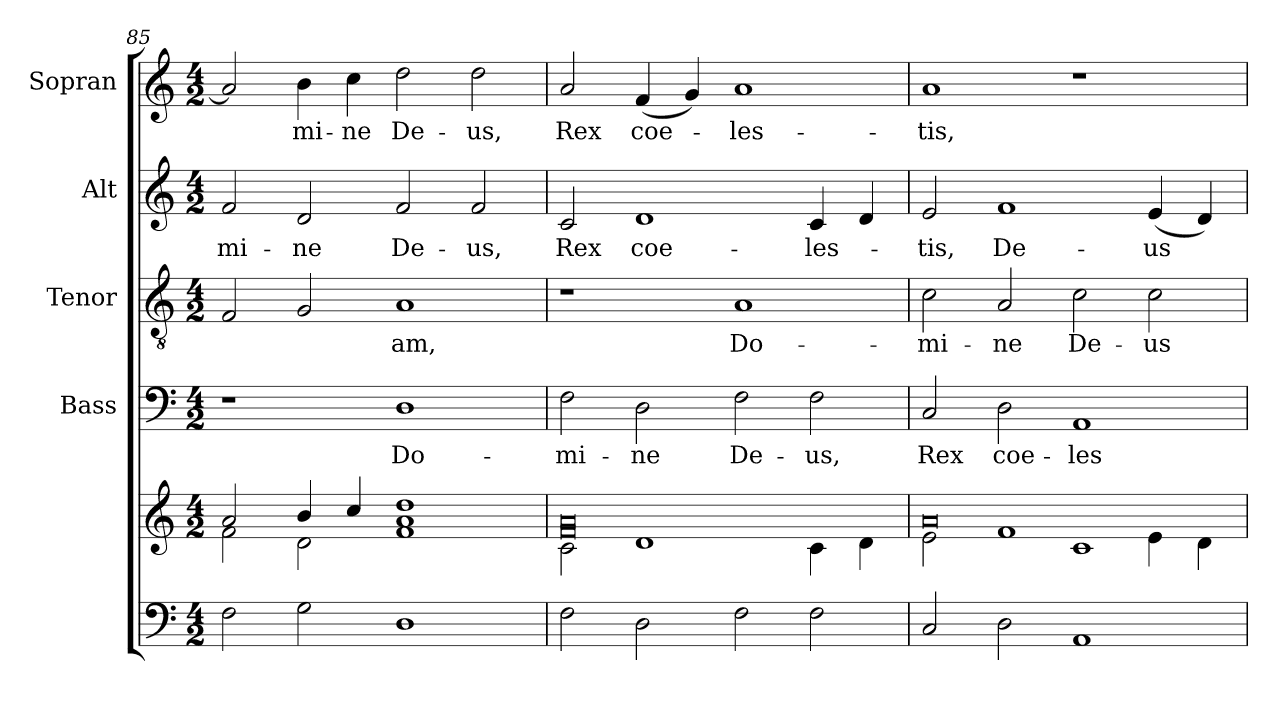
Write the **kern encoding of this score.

**kern	**kern	**kern	**text	**kern	**text	**kern	**text	**kern	**text
*part5	*part5	*part4	*part4	*part3	*part3	*part2	*part2	*part1	*part1
*staff6	*staff5	*staff4	*staff4	*staff3	*staff3	*staff2	*staff2	*staff1	*staff1
*	*	*I"Bass	*	*I"Tenor	*	*I"Alt	*	*I"Sopran	*
*	*	*I'B.	*	*I'T.	*	*I'A.	*	*I'S.	*
*clefF4	*clefG2	*clefF4	*	*clefGv2	*	*clefG2	*	*clefG2	*
*k[]	*k[]	*k[]	*	*k[]	*	*k[]	*	*k[]	*
*C:	*C:	*C:	*	*C:	*	*C:	*	*C:	*
*M4/2	*M4/2	*M4/2	*	*M4/2	*	*M4/2	*	*M4/2	*
=85	=85	=85	=85	=85	=85	=85	=85	=85	=85
*	*^	*	*	*	*	*	*	*	*
!	!	!	!	!	!	!	!	!LO:LY:b	!	!
2F\	2a/	2f\	1r	.	2F/	.	2f/	-mi-	2a/]	.
!	!	!	!	!	!	!	!	!LO:LY:b	!	!LO:LY:b
2G\	4b/	2d\	.	.	2G/	.	2d/	-ne	4b\	-mi-
!	!	!	!	!	!	!	!	!	!	!LO:LY:b
.	4cc/	.	.	.	.	.	.	.	4cc\	-ne
!	!	!	!	!LO:LY:b	!	!LO:LY:b	!	!LO:LY:b	!	!LO:LY:b
1D	1dd	1f 1a	1D	Do-	1A	-am,	2f/	De-	2dd\	De-
!	!	!	!	!	!	!	!	!LO:LY:b	!	!LO:LY:b
.	.	.	.	.	.	.	2f/	-us,	2dd\	-us,
=86	=86	=86	=86	=86	=86	=86	=86	=86	=86	=86
!	!	!	!	!LO:LY:b	!	!	!	!LO:LY:b	!	!LO:LY:b
2F\	0f 0a	2c\	2F\	-mi-	1r	.	2c/	Rex	2a/	Rex
!	!	!	!	!LO:LY:b	!	!	!	!LO:LY:b	!	!LO:LY:b
2D\	.	1d	2D\	-ne	.	.	1d	coe-	(<4f/	coe-
.	.	.	.	.	.	.	.	.	4g/)	.
!	!	!	!	!LO:LY:b	!	!LO:LY:b	!	!	!	!LO:LY:b
2F\	.	.	2F\	De-	1A	Do-	.	.	1a	-les-
!	!	!	!	!LO:LY:b	!	!	!	!LO:LY:b	!	!
2F\	.	4c\	2F\	-us,	.	.	4c/	-les-	.	.
.	.	4d\	.	.	.	.	4d/	.	.	.
=87	=87	=87	=87	=87	=87	=87	=87	=87	=87	=87
*	*	*^	*	*	*	*	*	*	*	*
!	!	!	!	!	!LO:LY:b	!	!LO:LY:b	!	!LO:LY:b	!	!LO:LY:b
2C/	0a	2e\	1ryy	2C/	Rex	2c\	-mi-	2e/	-tis,	1a	-tis,
!	!	!	!	!	!LO:LY:b	!	!LO:LY:b	!	!LO:LY:b	!	!
2D\	.	1f	.	2D\	coe-	2A/	-ne	1f	De-	.	.
!	!	!	!	!	!LO:LY:b	!	!LO:LY:b	!	!	!	!
1AA	.	.	1c	1AA	-les-	2c\	De-	.	.	1r	.
!	!	!	!	!	!	!	!LO:LY:b	!	!LO:LY:b	!	!
.	.	4e\	.	.	.	2c\	-us	(<4e/	-us	.	.
.	.	4d\	.	.	.	.	.	4d/)	.	.	.
*	*v	*v	*v	*	*	*	*	*	*	*	*
=	=	=	=	=	=	=	=	=	=
*-	*-	*-	*-	*-	*-	*-	*-	*-	*-
